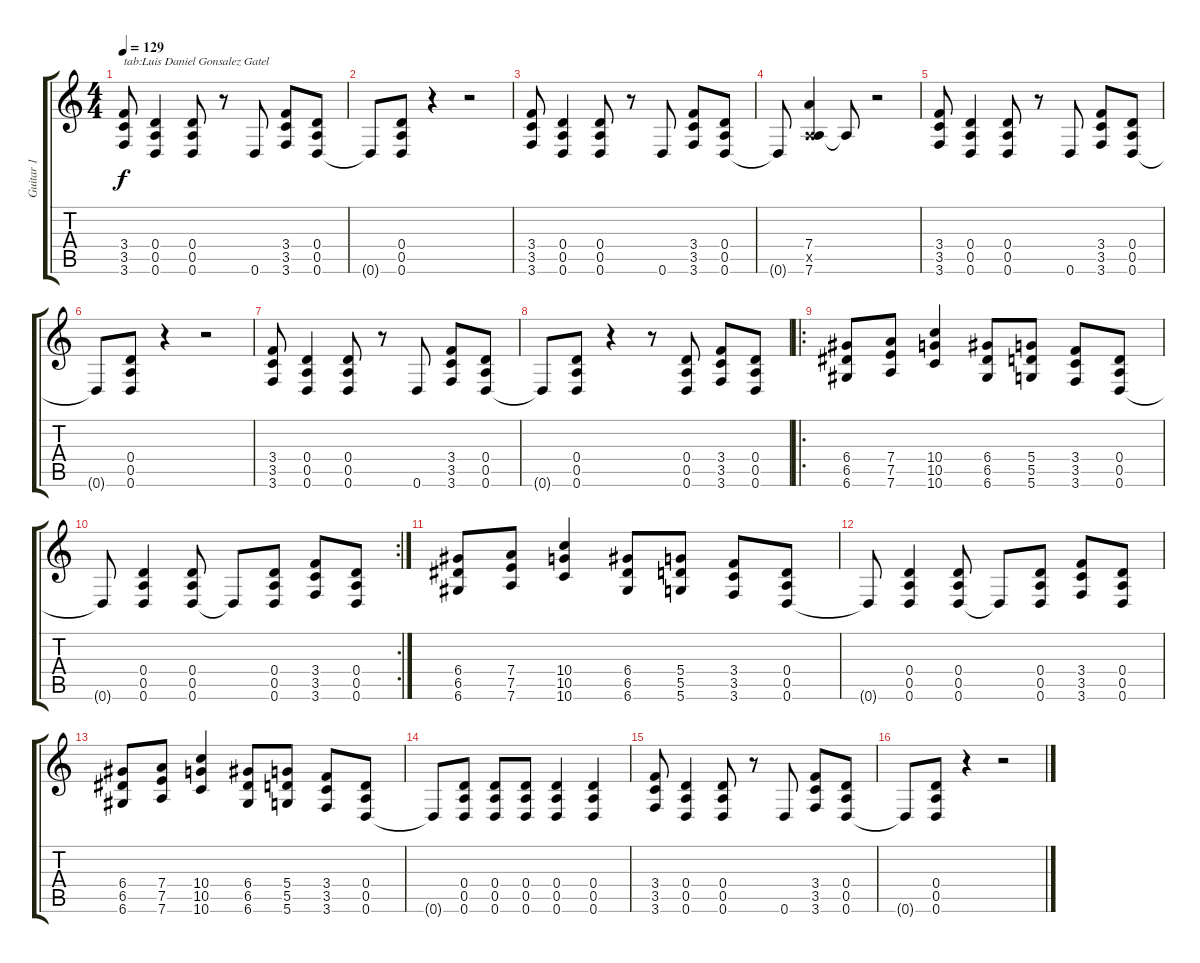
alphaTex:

\track ("Guitar 1 " "Guitar 1 ") {instrument distortionguitar}
\staff {score tabs}
\tuning (E4 B3 G3 D3 A2 D2) {hide}
\ts (4 4)
\tempo 129
\clef g2
\ks c
(3.4 3.5 3.6).8{txt "tab:Luis Daniel Gonsalez Gatel" dy f instrument distortionguitar} (0.4 0.5 0.6).4 (0.4 0.5 0.6).8 r.8 0.6.8 (3.4 3.5 3.6).8 (0.4 0.5 0.6).8 |
0.6{t}.8 (0.4 0.5 0.6).8 r.4 r.2 |
(3.4 3.5 3.6).8 (0.4 0.5 0.6).4 (0.4 0.5 0.6).8 r.8 0.6.8 (3.4 3.5 3.6).8 (0.4 0.5 0.6).8 |
0.6{t}.8 (7.4 0.5{x} 7.6).4 7.6{t}.8 r.2 |
(3.4 3.5 3.6).8 (0.4 0.5 0.6).4 (0.4 0.5 0.6).8 r.8 0.6.8 (3.4 3.5 3.6).8 (0.4 0.5 0.6).8 |
0.6{t}.8 (0.4 0.5 0.6).8 r.4 r.2 |
(3.4 3.5 3.6).8 (0.4 0.5 0.6).4 (0.4 0.5 0.6).8 r.8 0.6.8 (3.4 3.5 3.6).8 (0.4 0.5 0.6).8 |
0.6{t}.8 (0.4 0.5 0.6).8 r.4 r.8 (0.4 0.5 0.6).8 (3.4 3.5 3.6).8 (0.4 0.5 0.6).8 |
\ro
(6.4 6.5 6.6).8 (7.4 7.5 7.6).8 (10.4 10.5 10.6).4 (6.4 6.5 6.6).8 (5.4 5.5 5.6).8 (3.4 3.5 3.6).8 (0.4 0.5 0.6).8 |
\rc 2
0.6{t}.8 (0.4 0.5 0.6).4 (0.4 0.5 0.6).8 0.6{t}.8 (0.4 0.5 0.6).8 (3.4 3.5 3.6).8 (0.4 0.5 0.6).8 |
(6.4 6.5 6.6).8 (7.4 7.5 7.6).8 (10.4 10.5 10.6).4 (6.4 6.5 6.6).8 (5.4 5.5 5.6).8 (3.4 3.5 3.6).8 (0.4 0.5 0.6).8 |
0.6{t}.8 (0.4 0.5 0.6).4 (0.4 0.5 0.6).8 0.6{t}.8 (0.4 0.5 0.6).8 (3.4 3.5 3.6).8 (0.4 0.5 0.6).8 |
(6.4 6.5 6.6).8 (7.4 7.5 7.6).8 (10.4 10.5 10.6).4 (6.4 6.5 6.6).8 (5.4 5.5 5.6).8 (3.4 3.5 3.6).8 (0.4 0.5 0.6).8 |
0.6{t}.8 (0.4 0.5 0.6).8 (0.4 0.5 0.6).8 (0.4 0.5 0.6).8 (0.4 0.5 0.6).4 (0.4 0.5 0.6).4 |
(3.4 3.5 3.6).8 (0.4 0.5 0.6).4 (0.4 0.5 0.6).8 r.8 0.6.8 (3.4 3.5 3.6).8 (0.4 0.5 0.6).8 |
0.6{t}.8 (0.4 0.5 0.6).8 r.4 r.2
